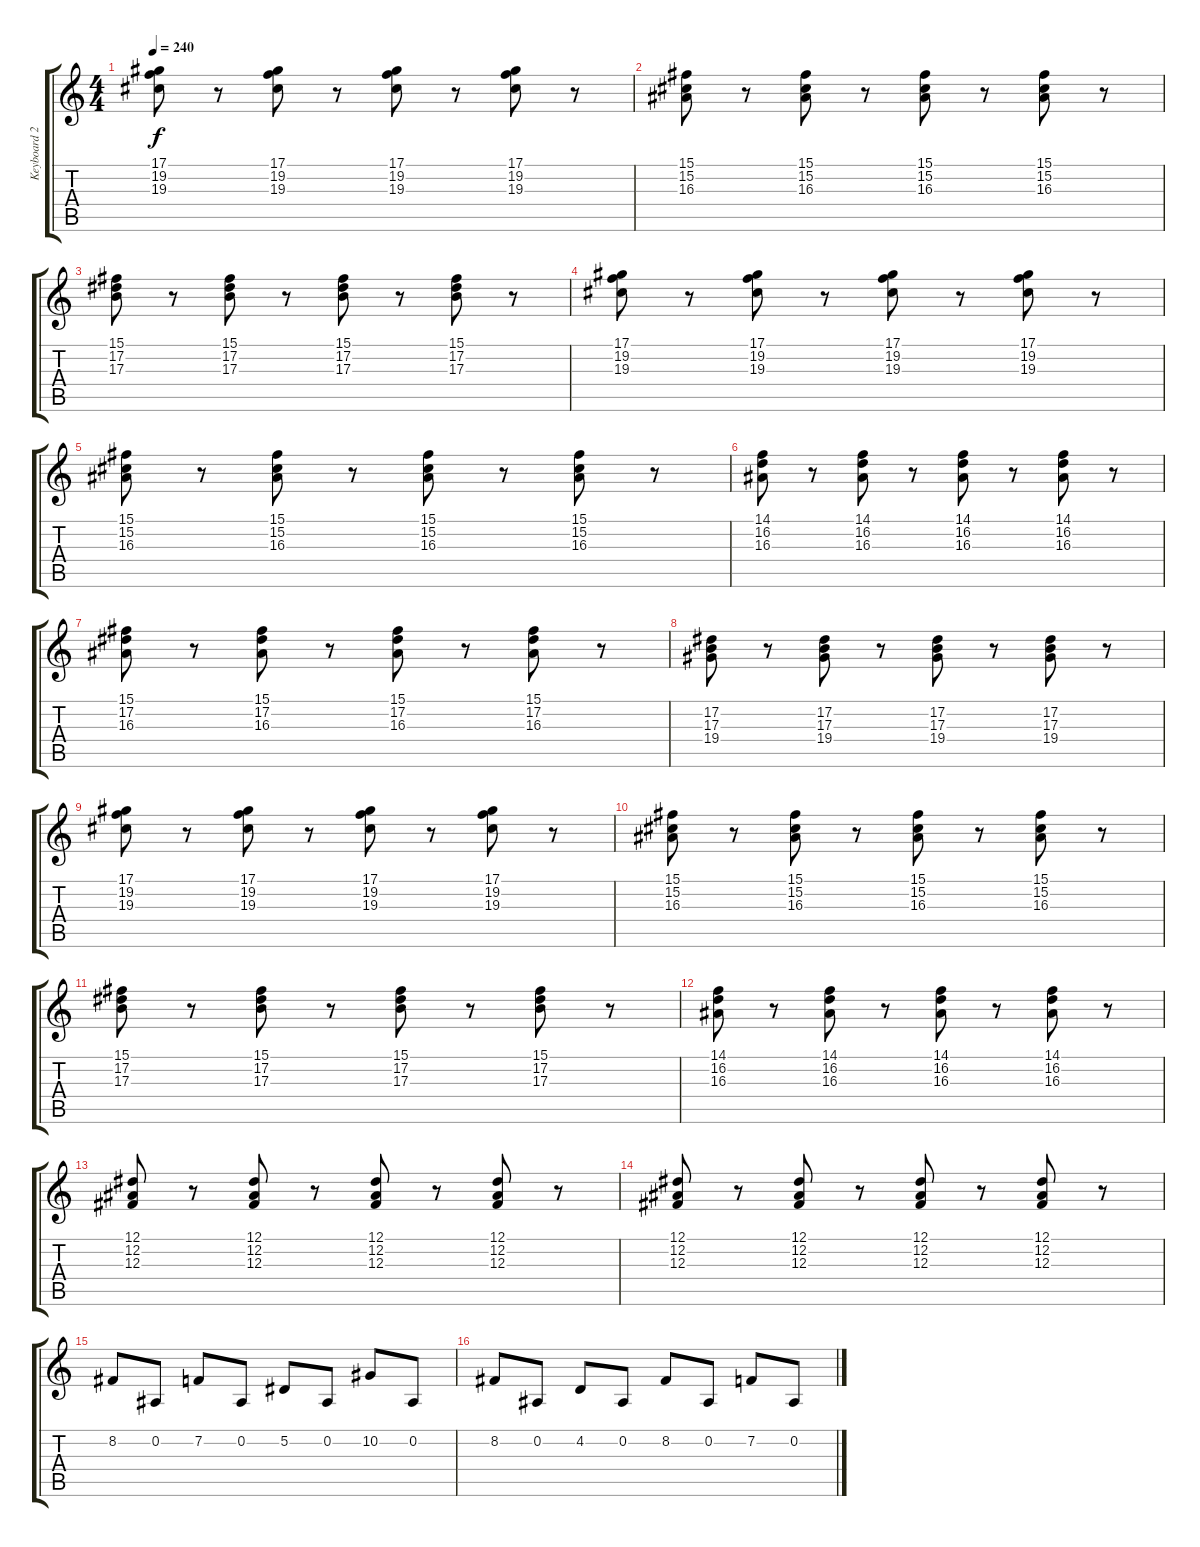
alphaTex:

\track ("Keyboard 2" "Keyboard 2") {instrument harpsichord}
\staff {score tabs}
\tuning (Eb4 Bb3 Gb3 Db3 Ab2 Eb2) {hide}
\ts (4 4)
\tempo 240
\clef g2
\ks c
(17.1 19.2 19.3).8{dy f} r.8 (17.1 19.2 19.3).8 r.8 (17.1 19.2 19.3).8 r.8 (17.1 19.2 19.3).8 r.8 |
(15.1 15.2 16.3).8 r.8 (15.1 15.2 16.3).8 r.8 (15.1 15.2 16.3).8 r.8 (15.1 15.2 16.3).8 r.8 |
(15.1 17.2 17.3).8 r.8 (15.1 17.2 17.3).8 r.8 (15.1 17.2 17.3).8 r.8 (15.1 17.2 17.3).8 r.8 |
(17.1 19.2 19.3).8 r.8 (17.1 19.2 19.3).8 r.8 (17.1 19.2 19.3).8 r.8 (17.1 19.2 19.3).8 r.8 |
(15.1 15.2 16.3).8 r.8 (15.1 15.2 16.3).8 r.8 (15.1 15.2 16.3).8 r.8 (15.1 15.2 16.3).8 r.8 |
(14.1 16.2 16.3).8 r.8 (14.1 16.2 16.3).8 r.8 (14.1 16.2 16.3).8 r.8 (14.1 16.2 16.3).8 r.8 |
(15.1 17.2 16.3).8{instrument harpsichord} r.8 (15.1 17.2 16.3).8 r.8 (15.1 17.2 16.3).8 r.8 (15.1 17.2 16.3).8 r.8 |
(17.2 17.3 19.4).8 r.8 (17.2 17.3 19.4).8 r.8 (17.2 17.3 19.4).8 r.8 (17.2 17.3 19.4).8 r.8 |
(17.1 19.2 19.3).8 r.8 (17.1 19.2 19.3).8 r.8 (17.1 19.2 19.3).8 r.8 (17.1 19.2 19.3).8 r.8 |
(15.1 15.2 16.3).8 r.8 (15.1 15.2 16.3).8 r.8 (15.1 15.2 16.3).8 r.8 (15.1 15.2 16.3).8 r.8 |
(15.1 17.2 17.3).8 r.8 (15.1 17.2 17.3).8 r.8 (15.1 17.2 17.3).8 r.8 (15.1 17.2 17.3).8 r.8 |
(14.1 16.2 16.3).8 r.8 (14.1 16.2 16.3).8 r.8 (14.1 16.2 16.3).8 r.8 (14.1 16.2 16.3).8 r.8 |
(12.1 12.2 12.3).8 r.8 (12.1 12.2 12.3).8 r.8 (12.1 12.2 12.3).8 r.8 (12.1 12.2 12.3).8 r.8 |
(12.1 12.2 12.3).8 r.8 (12.1 12.2 12.3).8 r.8 (12.1 12.2 12.3).8 r.8 (12.1 12.2 12.3).8 r.8 |
8.2.8{instrument lead2sawtooth} 0.2.8 7.2.8 0.2.8 5.2.8 0.2.8 10.2.8 0.2.8 |
8.2.8 0.2.8 4.2.8 0.2.8 8.2.8 0.2.8 7.2.8 0.2.8
